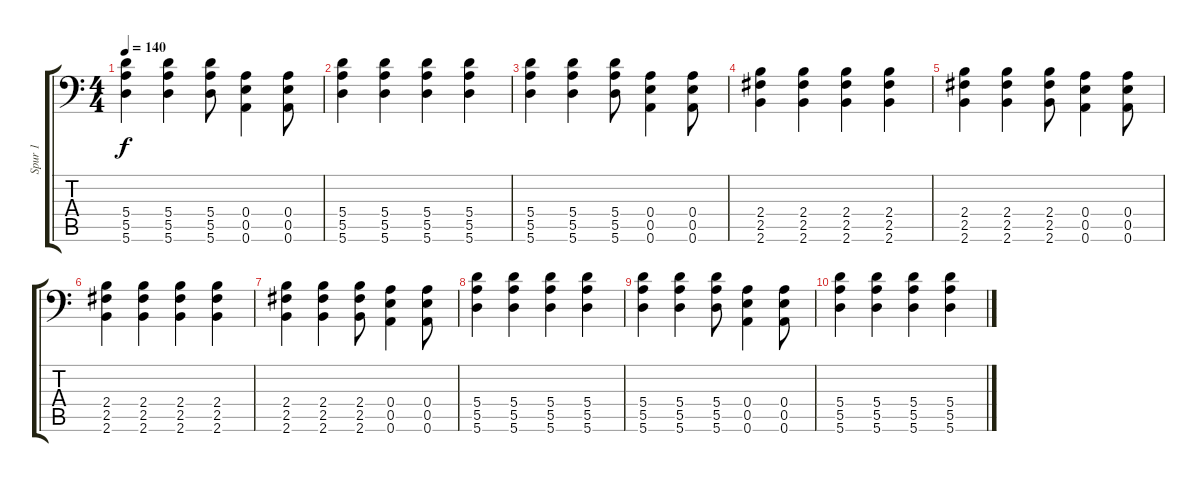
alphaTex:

\track ("Spur 1" "Spur 1") {instrument distortionguitar}
\staff {score tabs}
\tuning (B3 Gb3 D3 A2 E2 A1) {hide}
\ts (4 4)
\tempo 140
\clef f4
\ks c
(5.4 5.5 5.6).4{dy f} (5.4 5.5 5.6).4 (5.4 5.5 5.6).8 (0.4 0.5 0.6).4 (0.4 0.5 0.6).8 |
(5.4 5.5 5.6).4 (5.4 5.5 5.6).4 (5.4 5.5 5.6).4 (5.4 5.5 5.6).4 |
(5.4 5.5 5.6).4 (5.4 5.5 5.6).4 (5.4 5.5 5.6).8 (0.4 0.5 0.6).4 (0.4 0.5 0.6).8 |
(2.4 2.5 2.6).4 (2.4 2.5 2.6).4 (2.4 2.5 2.6).4 (2.4 2.5 2.6).4 |
(2.4 2.5 2.6).4 (2.4 2.5 2.6).4 (2.4 2.5 2.6).8 (0.4 0.5 0.6).4 (0.4 0.5 0.6).8 |
(2.4 2.5 2.6).4 (2.4 2.5 2.6).4 (2.4 2.5 2.6).4 (2.4 2.5 2.6).4 |
(2.4 2.5 2.6).4 (2.4 2.5 2.6).4 (2.4 2.5 2.6).8 (0.4 0.5 0.6).4 (0.4 0.5 0.6).8 |
(5.4 5.5 5.6).4 (5.4 5.5 5.6).4 (5.4 5.5 5.6).4 (5.4 5.5 5.6).4 |
(5.4 5.5 5.6).4 (5.4 5.5 5.6).4 (5.4 5.5 5.6).8 (0.4 0.5 0.6).4 (0.4 0.5 0.6).8 |
(5.4 5.5 5.6).4 (5.4 5.5 5.6).4 (5.4 5.5 5.6).4 (5.4 5.5 5.6).4
